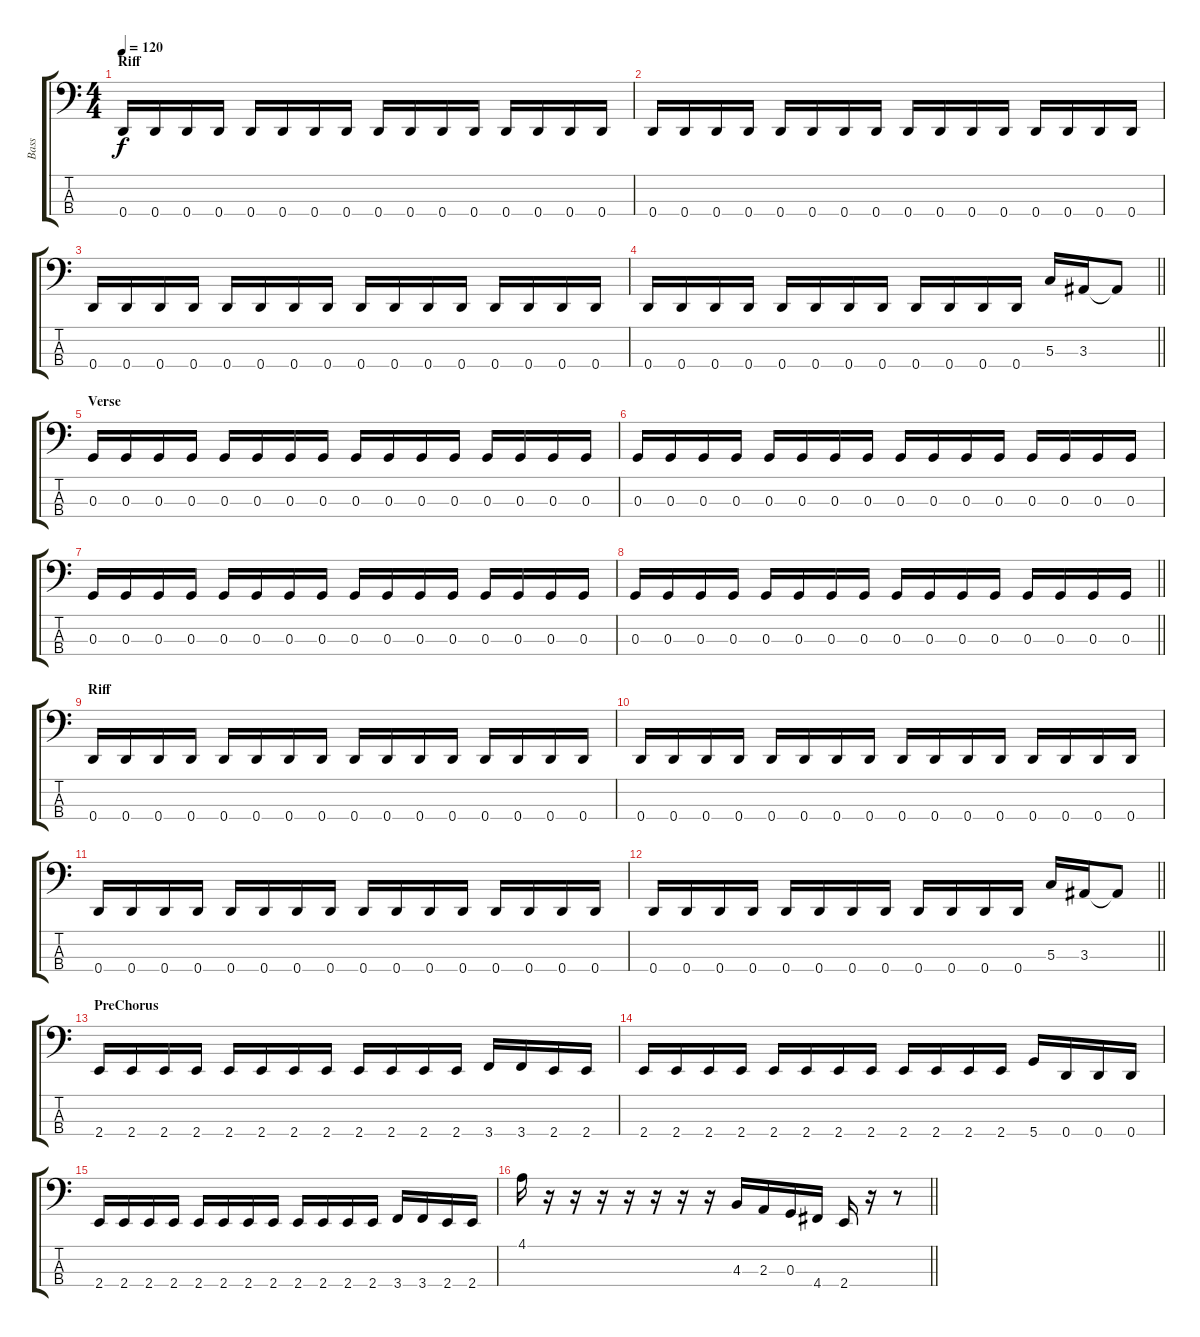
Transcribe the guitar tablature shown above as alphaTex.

\track ("Bass" "Bass") {instrument electricbasspick}
\staff {score tabs}
\tuning (F2 C2 G1 D1) {hide}
\ts (4 4)
\section ("" "Riff")
\tempo 120
\clef f4
\ks c
0.4.16{dy f} 0.4.16 0.4.16 0.4.16 0.4.16 0.4.16 0.4.16 0.4.16 0.4.16 0.4.16 0.4.16 0.4.16 0.4.16 0.4.16 0.4.16 0.4.16 |
0.4.16 0.4.16 0.4.16 0.4.16 0.4.16 0.4.16 0.4.16 0.4.16 0.4.16 0.4.16 0.4.16 0.4.16 0.4.16 0.4.16 0.4.16 0.4.16 |
0.4.16 0.4.16 0.4.16 0.4.16 0.4.16 0.4.16 0.4.16 0.4.16 0.4.16 0.4.16 0.4.16 0.4.16 0.4.16 0.4.16 0.4.16 0.4.16 |
\barLineRight lightlight
0.4.16 0.4.16 0.4.16 0.4.16 0.4.16 0.4.16 0.4.16 0.4.16 0.4.16 0.4.16 0.4.16 0.4.16 5.3.16 3.3.16 3.3{t}.8 |
\section ("" "Verse")
0.3.16 0.3.16 0.3.16 0.3.16 0.3.16 0.3.16 0.3.16 0.3.16 0.3.16 0.3.16 0.3.16 0.3.16 0.3.16 0.3.16 0.3.16 0.3.16 |
0.3.16 0.3.16 0.3.16 0.3.16 0.3.16 0.3.16 0.3.16 0.3.16 0.3.16 0.3.16 0.3.16 0.3.16 0.3.16 0.3.16 0.3.16 0.3.16 |
0.3.16 0.3.16 0.3.16 0.3.16 0.3.16 0.3.16 0.3.16 0.3.16 0.3.16 0.3.16 0.3.16 0.3.16 0.3.16 0.3.16 0.3.16 0.3.16 |
\barLineRight lightlight
0.3.16 0.3.16 0.3.16 0.3.16 0.3.16 0.3.16 0.3.16 0.3.16 0.3.16 0.3.16 0.3.16 0.3.16 0.3.16 0.3.16 0.3.16 0.3.16 |
\section ("" "Riff")
0.4.16 0.4.16 0.4.16 0.4.16 0.4.16 0.4.16 0.4.16 0.4.16 0.4.16 0.4.16 0.4.16 0.4.16 0.4.16 0.4.16 0.4.16 0.4.16 |
0.4.16 0.4.16 0.4.16 0.4.16 0.4.16 0.4.16 0.4.16 0.4.16 0.4.16 0.4.16 0.4.16 0.4.16 0.4.16 0.4.16 0.4.16 0.4.16 |
0.4.16 0.4.16 0.4.16 0.4.16 0.4.16 0.4.16 0.4.16 0.4.16 0.4.16 0.4.16 0.4.16 0.4.16 0.4.16 0.4.16 0.4.16 0.4.16 |
\barLineRight lightlight
0.4.16 0.4.16 0.4.16 0.4.16 0.4.16 0.4.16 0.4.16 0.4.16 0.4.16 0.4.16 0.4.16 0.4.16 5.3.16 3.3.16 3.3{t}.8 |
\section ("" "PreChorus")
2.4.16 2.4.16 2.4.16 2.4.16 2.4.16 2.4.16 2.4.16 2.4.16 2.4.16 2.4.16 2.4.16 2.4.16 3.4.16 3.4.16 2.4.16 2.4.16 |
2.4.16 2.4.16 2.4.16 2.4.16 2.4.16 2.4.16 2.4.16 2.4.16 2.4.16 2.4.16 2.4.16 2.4.16 5.4.16 0.4.16 0.4.16 0.4.16 |
2.4.16 2.4.16 2.4.16 2.4.16 2.4.16 2.4.16 2.4.16 2.4.16 2.4.16 2.4.16 2.4.16 2.4.16 3.4.16 3.4.16 2.4.16 2.4.16 |
\barLineRight lightlight
4.1.16 r.16 r.16 r.16 r.16 r.16 r.16 r.16 4.3.16 2.3.16 0.3.16 4.4.16 2.4.16 r.16 r.8
